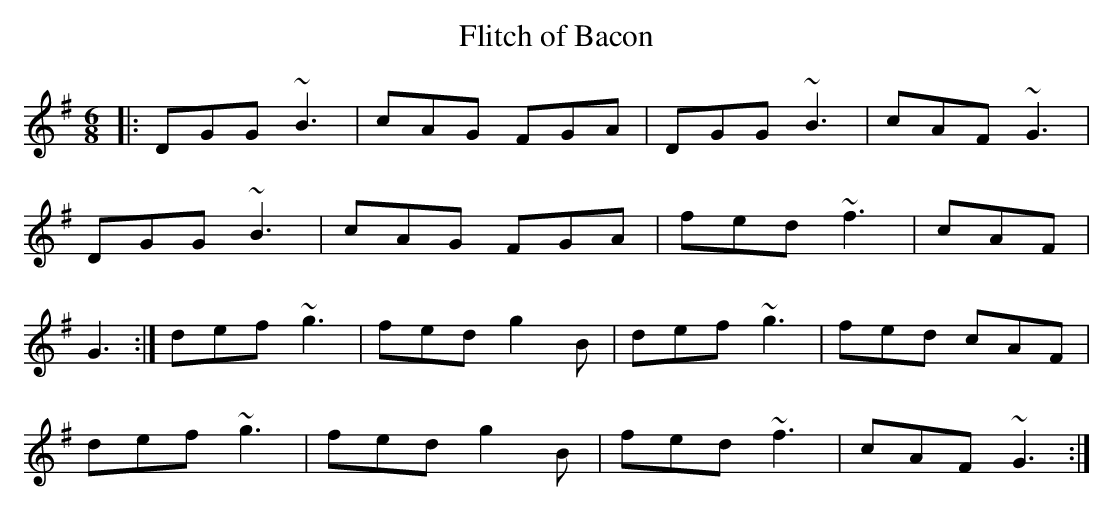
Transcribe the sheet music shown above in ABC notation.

X:1
T:Flitch of Bacon
M:6/8
L:1/8
K:G
|:DGG ~B3|cAG FGA|DGG ~B3|cAF ~G3|
DGG ~B3|cAG FGA|fed ~f3|cAF|
G3:|def ~g3|fed g2B|def ~g3|fed cAF|
def ~g3|fed g2B|fed ~f3|cAF ~G3:|
